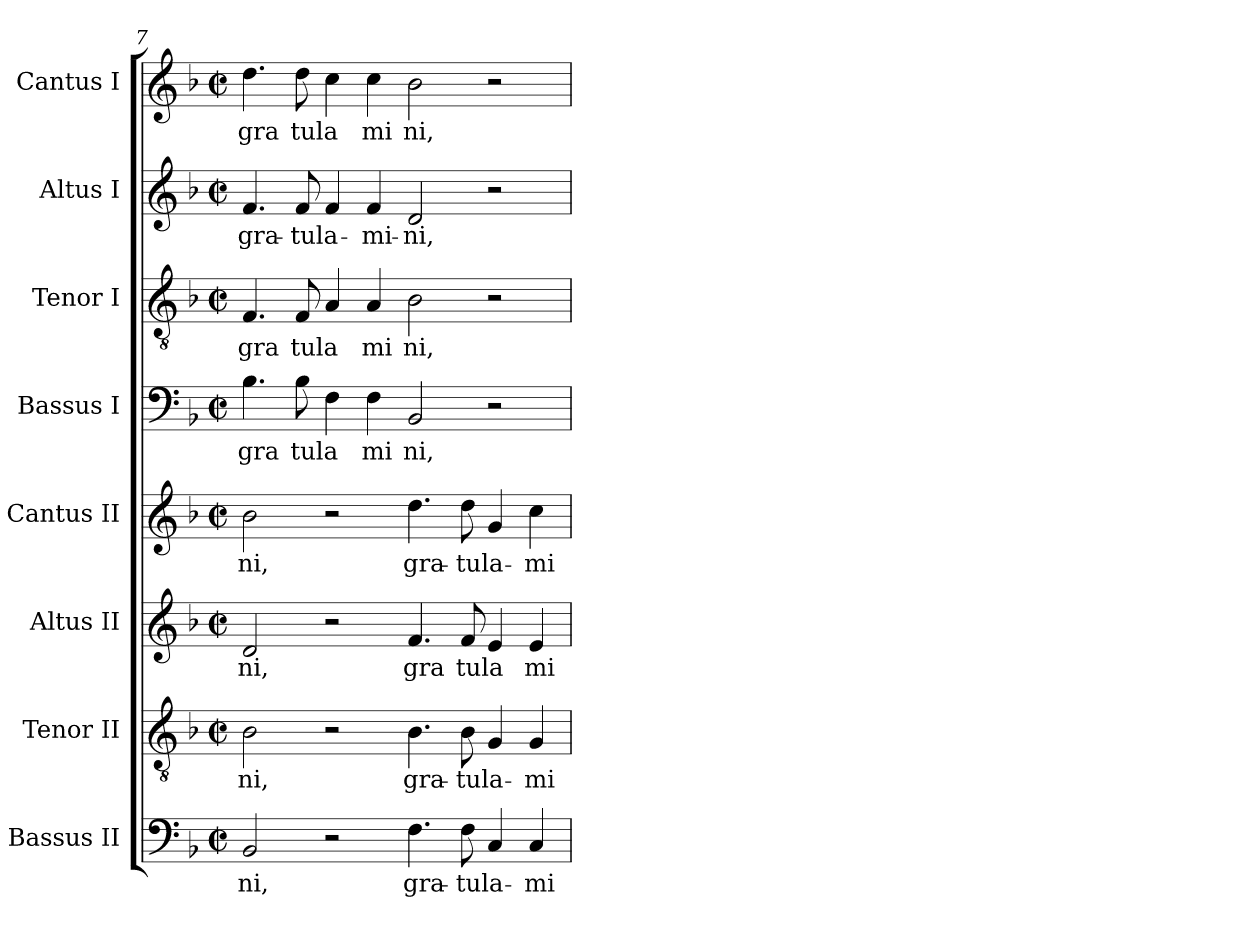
**kern	**text	**kern	**text	**kern	**text	**kern	**text	**kern	**text	**kern	**text	**kern	**text	**kern	**text
*part8	*part8	*part7	*part7	*part6	*part6	*part5	*part5	*part4	*part4	*part3	*part3	*part2	*part2	*part1	*part1
*staff8	*staff8	*staff7	*staff7	*staff6	*staff6	*staff5	*staff5	*staff4	*staff4	*staff3	*staff3	*staff2	*staff2	*staff1	*staff1
*I"Bassus II	*	*I"Tenor II	*	*I"Altus II	*	*I"Cantus II	*	*I"Bassus I	*	*I"Tenor I	*	*I"Altus I	*	*I"Cantus I	*
*clefF4	*	*clefGv2	*	*clefG2	*	*clefG2	*	*clefF4	*	*clefGv2	*	*clefG2	*	*clefG2	*
*k[b-]	*	*k[b-]	*	*k[b-]	*	*k[b-]	*	*k[b-]	*	*k[b-]	*	*k[b-]	*	*k[b-]	*
*F:	*	*F:	*	*F:	*	*F:	*	*F:	*	*F:	*	*F:	*	*F:	*
*M2/2	*	*M2/2	*	*M2/2	*	*M2/2	*	*M2/2	*	*M2/2	*	*M2/2	*	*M2/2	*
*met(c|)	*	*met(c|)	*	*met(c|)	*	*met(c|)	*	*met(c|)	*	*met(c|)	*	*met(c|)	*	*met(c|)	*
=7	=7	=7	=7	=7	=7	=7	=7	=7	=7	=7	=7	=7	=7	=7	=7
!	!LO:LY:b:cj	!	!LO:LY:b:cj	!	!LO:LY:b:cj	!	!LO:LY:b:cj	!	!LO:LY:b:cj	!	!LO:LY:b:cj	!	!LO:LY:b:cj	!	!LO:LY:b:cj
2BB-/	-ni,	2B-\	-ni,	2d/	ni,	2b-\	-ni,	4.B-\	gra	4.F/	gra	4.f/	gra-	4.dd\	gra
!	!	!	!	!	!	!	!	!	!LO:LY:b:cj	!	!LO:LY:b:cj	!	!LO:LY:b:cj	!	!LO:LY:b:cj
.	.	.	.	.	.	.	.	8B-\	tula	8F/	tula	8f/	-tula-	8dd\	tula
2r	.	2r	.	2r	.	2r	.	4F\	.	4A/	.	4f/	.	4cc\	.
!	!	!	!	!	!	!	!	!	!LO:LY:b:cj	!	!LO:LY:b:cj	!	!LO:LY:b:cj	!	!LO:LY:b:cj
.	.	.	.	.	.	.	.	4F\	mi	4A/	mi	4f/	-mi-	4cc\	mi
!	!LO:LY:b:cj	!	!LO:LY:b:cj	!	!LO:LY:b:cj	!	!LO:LY:b:cj	!	!LO:LY:b:cj	!	!LO:LY:b:cj	!	!LO:LY:b:cj	!	!LO:LY:b:cj
4.F\	gra-	4.B-\	gra-	4.f/	gra	4.dd\	gra-	2BB-/	ni,	2B-\	ni,	2d/	-ni,	2b-\	ni,
!	!LO:LY:b:cj	!	!LO:LY:b:cj	!	!LO:LY:b:cj	!	!LO:LY:b:cj	!	!	!	!	!	!	!	!
8F\	-tula-	8B-\	-tula-	8f/	tula	8dd\	-tula-	.	.	.	.	.	.	.	.
4C/	.	4G/	.	4e/	.	4g/	.	2r	.	2r	.	2r	.	2r	.
!	!LO:LY:b:cj	!	!LO:LY:b:cj	!	!LO:LY:b:cj	!	!LO:LY:b:cj	!	!	!	!	!	!	!	!
4C/	-mi-	4G/	-mi-	4e/	mi	4cc\	-mi-	.	.	.	.	.	.	.	.
=	=	=	=	=	=	=	=	=	=	=	=	=	=	=	=
*-	*-	*-	*-	*-	*-	*-	*-	*-	*-	*-	*-	*-	*-	*-	*-
